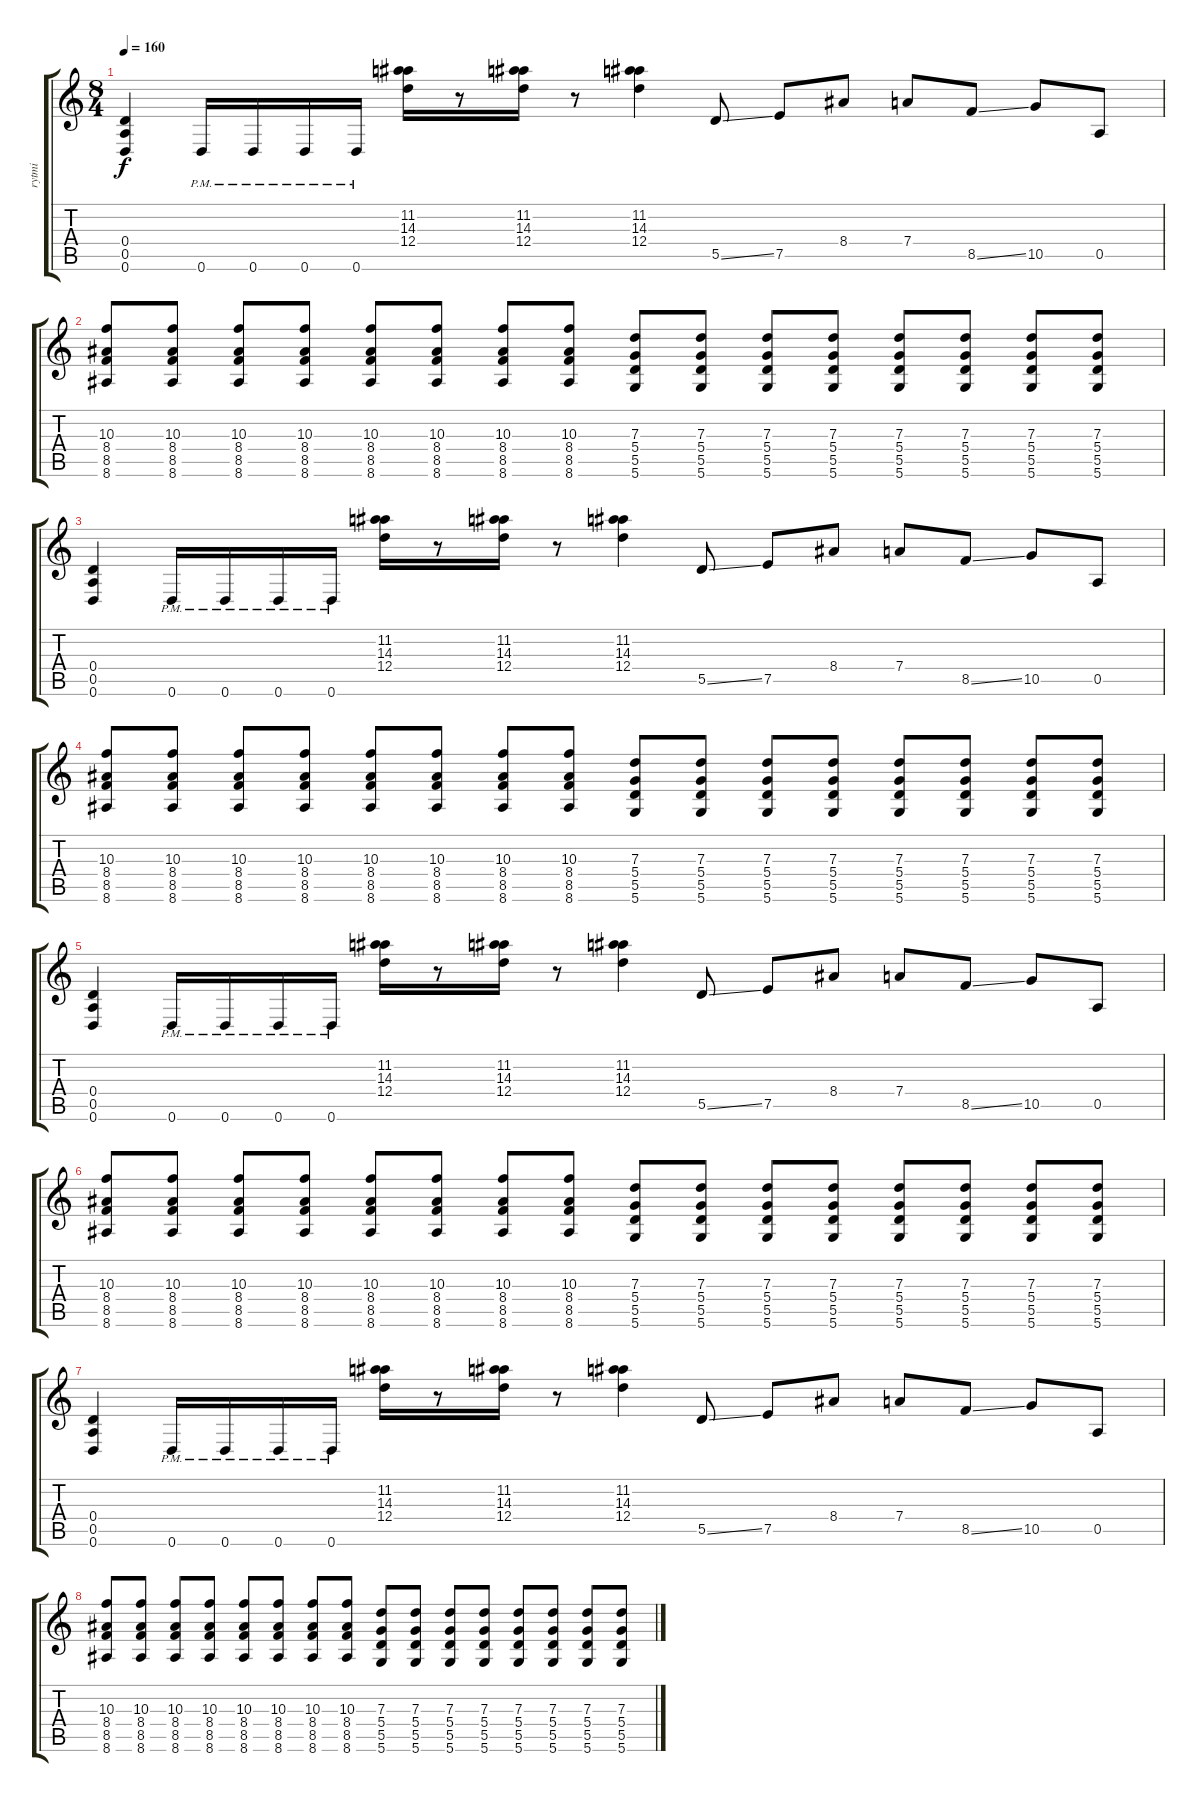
\track ("rytmi" "rytmi") {instrument distortionguitar}
\staff {score tabs}
\tuning (E4 B3 G3 D3 A2 D2) {hide}
\ts (8 4)
\tempo 160
\clef g2
\ks c
(0.4 0.5 0.6).4{dy f} 0.6{pm}.16 0.6{pm}.16 0.6{pm}.16 0.6{pm}.16 (11.2 14.3 12.4).16 r.8 (11.2 14.3 12.4).16 r.8 (11.2 14.3 12.4).4 5.5{ss}.8 7.5.8 8.4.8 7.4.8 8.5{ss}.8 10.5.8 0.5.8 |
(10.3 8.4 8.5 8.6).8 (10.3 8.4 8.5 8.6).8 (10.3 8.4 8.5 8.6).8 (10.3 8.4 8.5 8.6).8 (10.3 8.4 8.5 8.6).8 (10.3 8.4 8.5 8.6).8 (10.3 8.4 8.5 8.6).8 (10.3 8.4 8.5 8.6).8 (7.3 5.4 5.5 5.6).8 (7.3 5.4 5.5 5.6).8 (7.3 5.4 5.5 5.6).8 (7.3 5.4 5.5 5.6).8 (7.3 5.4 5.5 5.6).8 (7.3 5.4 5.5 5.6).8 (7.3 5.4 5.5 5.6).8 (7.3 5.4 5.5 5.6).8 |
(0.4 0.5 0.6).4 0.6{pm}.16 0.6{pm}.16 0.6{pm}.16 0.6{pm}.16 (11.2 14.3 12.4).16 r.8 (11.2 14.3 12.4).16 r.8 (11.2 14.3 12.4).4 5.5{ss}.8 7.5.8 8.4.8 7.4.8 8.5{ss}.8 10.5.8 0.5.8 |
(10.3 8.4 8.5 8.6).8 (10.3 8.4 8.5 8.6).8 (10.3 8.4 8.5 8.6).8 (10.3 8.4 8.5 8.6).8 (10.3 8.4 8.5 8.6).8 (10.3 8.4 8.5 8.6).8 (10.3 8.4 8.5 8.6).8 (10.3 8.4 8.5 8.6).8 (7.3 5.4 5.5 5.6).8 (7.3 5.4 5.5 5.6).8 (7.3 5.4 5.5 5.6).8 (7.3 5.4 5.5 5.6).8 (7.3 5.4 5.5 5.6).8 (7.3 5.4 5.5 5.6).8 (7.3 5.4 5.5 5.6).8 (7.3 5.4 5.5 5.6).8 |
(0.4 0.5 0.6).4 0.6{pm}.16 0.6{pm}.16 0.6{pm}.16 0.6{pm}.16 (11.2 14.3 12.4).16 r.8 (11.2 14.3 12.4).16 r.8 (11.2 14.3 12.4).4 5.5{ss}.8 7.5.8 8.4.8 7.4.8 8.5{ss}.8 10.5.8 0.5.8 |
(10.3 8.4 8.5 8.6).8 (10.3 8.4 8.5 8.6).8 (10.3 8.4 8.5 8.6).8 (10.3 8.4 8.5 8.6).8 (10.3 8.4 8.5 8.6).8 (10.3 8.4 8.5 8.6).8 (10.3 8.4 8.5 8.6).8 (10.3 8.4 8.5 8.6).8 (7.3 5.4 5.5 5.6).8 (7.3 5.4 5.5 5.6).8 (7.3 5.4 5.5 5.6).8 (7.3 5.4 5.5 5.6).8 (7.3 5.4 5.5 5.6).8 (7.3 5.4 5.5 5.6).8 (7.3 5.4 5.5 5.6).8 (7.3 5.4 5.5 5.6).8 |
(0.4 0.5 0.6).4 0.6{pm}.16 0.6{pm}.16 0.6{pm}.16 0.6{pm}.16 (11.2 14.3 12.4).16 r.8 (11.2 14.3 12.4).16 r.8 (11.2 14.3 12.4).4 5.5{ss}.8 7.5.8 8.4.8 7.4.8 8.5{ss}.8 10.5.8 0.5.8 |
(10.3 8.4 8.5 8.6).8 (10.3 8.4 8.5 8.6).8 (10.3 8.4 8.5 8.6).8 (10.3 8.4 8.5 8.6).8 (10.3 8.4 8.5 8.6).8 (10.3 8.4 8.5 8.6).8 (10.3 8.4 8.5 8.6).8 (10.3 8.4 8.5 8.6).8 (7.3 5.4 5.5 5.6).8 (7.3 5.4 5.5 5.6).8 (7.3 5.4 5.5 5.6).8 (7.3 5.4 5.5 5.6).8 (7.3 5.4 5.5 5.6).8 (7.3 5.4 5.5 5.6).8 (7.3 5.4 5.5 5.6).8 (7.3 5.4 5.5 5.6).8
